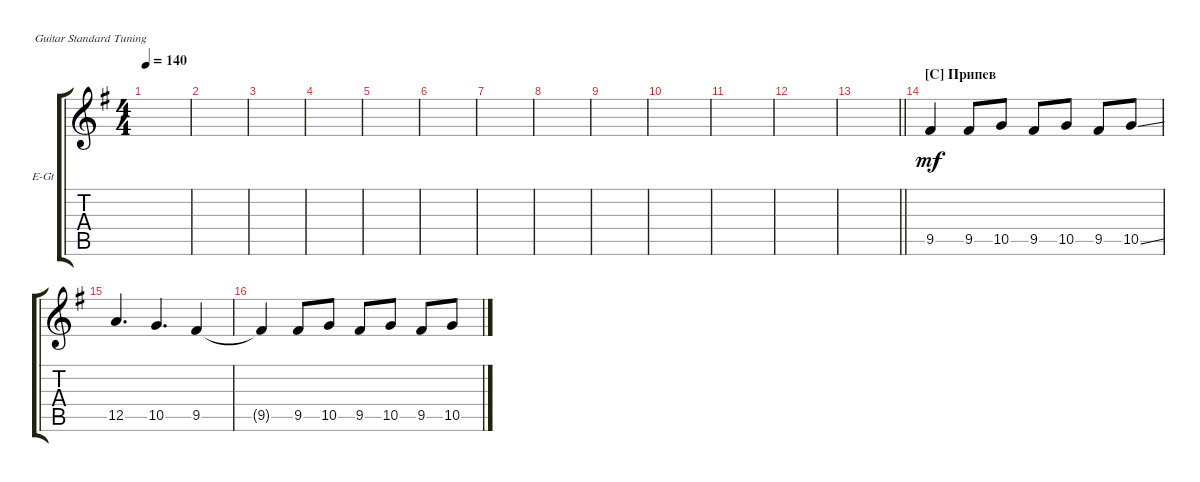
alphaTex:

\defaultSystemsLayout 4
\bracketExtendMode groupsimilarinstruments
\firstSystemTrackNameOrientation horizontal
\otherSystemsTrackNameOrientation horizontal
\track ("ЧИСТАЯ-ПРАВОЕ-УХО" "E-Gt") {instrument electricguitarclean}
\staff {score tabs}
\tuning (E4 B3 G3 D3 A2 E2)
\ts (4 4)
\tempo 140
\clef g2
\scale
0.333333
\ks eminor
|
\scale
0.333333 |
\scale
0.333333 |
\scale
0.333333 |
\scale
0.333333 |
\scale
0.333333 |
\scale
0.333333 |
\scale
0.333333 |
\scale
0.333333 |
\scale
0.333333 |
\scale
0.333333 |
\scale
0.333333 |
\scale
0.333333
\barLineRight lightlight
|
\section ("C" "Припев")
\scale
0.333333 9.5.4{dy mf} 9.5.8 10.5.8 9.5.8 10.5.8 9.5.8 10.5{ss}.8 |
\scale
0.333333 12.5.4{d} 10.5.4{d} 9.5.4 |
\scale
0.333333 9.5{t}.4 9.5.8 10.5.8 9.5.8 10.5.8 9.5.8 10.5.8
